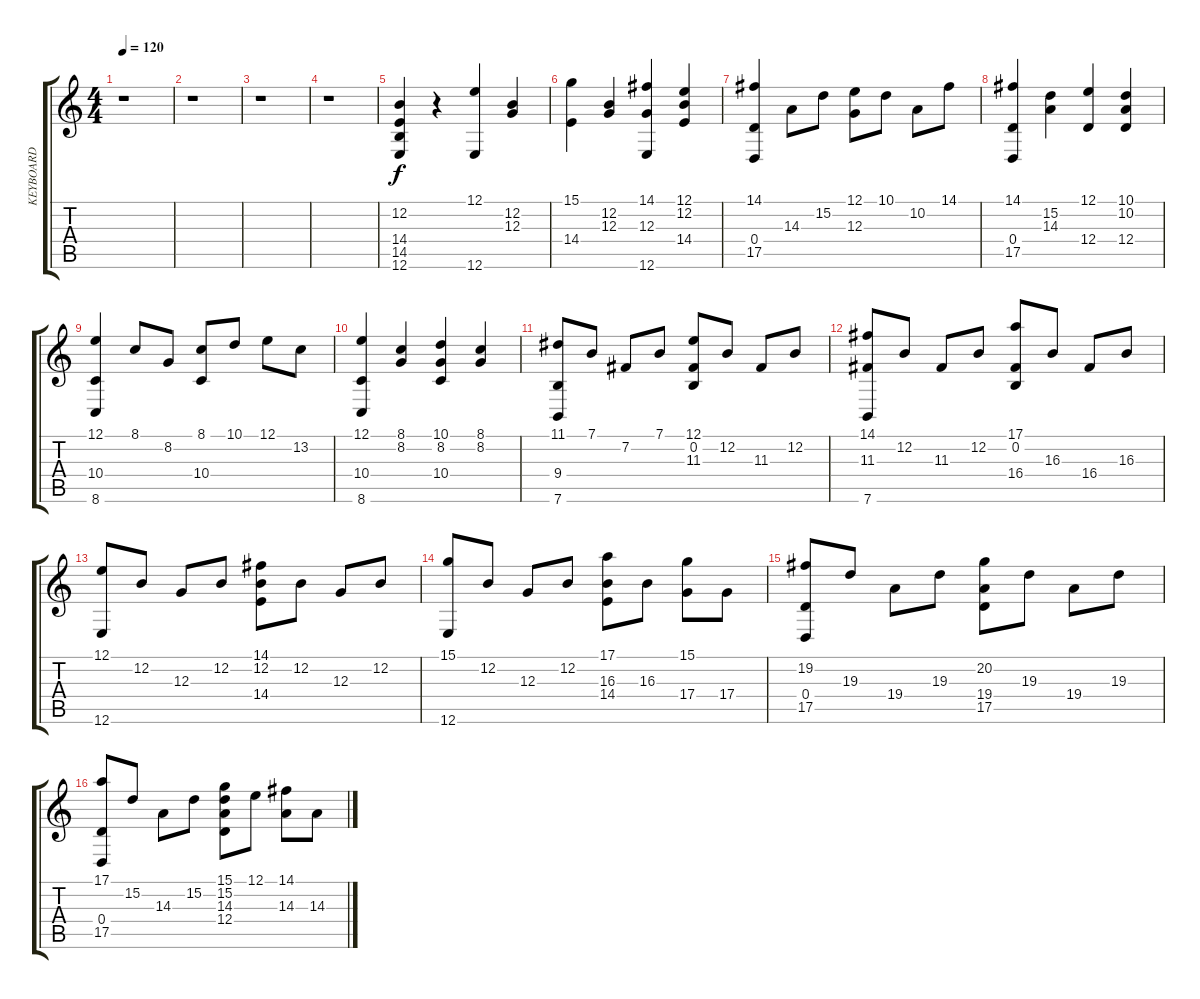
\track (" KEYBOARD" " KEYBOARD") {instrument harpsichord}
\staff {score tabs}
\tuning (E4 B3 G3 D3 A2 E2) {hide}
\ts (4 4)
\tempo 120
\clef g2
\ks c
r.1{dy f} |
r.1 |
r.1 |
r.1 |
(12.2 14.4 14.5 12.6).4 r.4 (12.1 12.6).4 (12.2 12.3).4 |
(15.1 14.4).4 (12.2 12.3).4 (14.1 12.3 12.6).4 (12.1 12.2 14.4).4 |
(14.1 0.4 17.5).4 14.3.8 15.2.8 (12.1 12.3).8 10.1.8 10.2.8 14.1.8 |
(14.1 0.4 17.5).4 (15.2 14.3).4 (12.1 12.4).4 (10.1 10.2 12.4).4 |
(12.1 10.4 8.6).4 8.1.8 8.2.8 (8.1 10.4).8 10.1.8 12.1.8 13.2.8 |
(12.1 10.4 8.6).4 (8.1 8.2).4 (10.1 8.2 10.4).4 (8.1 8.2).4 |
(11.1 9.4 7.6).8 7.1.8 7.2.8 7.1.8 (12.1 0.2 11.3).8 12.2.8 11.3.8 12.2.8 |
(14.1 11.3 7.6).8 12.2.8 11.3.8 12.2.8 (17.1 0.2 16.4).8 16.3.8 16.4.8 16.3.8 |
(12.1 12.6).8 12.2.8 12.3.8 12.2.8 (14.1 12.2 14.4).8 12.2.8 12.3.8 12.2.8 |
(15.1 12.6).8 12.2.8 12.3.8 12.2.8 (17.1 16.3 14.4).8 16.3.8 (15.1 17.4).8 17.4.8 |
(19.2 0.4 17.5).8 19.3.8 19.4.8 19.3.8 (20.2 19.4 17.5).8 19.3.8 19.4.8 19.3.8 |
(17.1 0.4 17.5).8 15.2.8 14.3.8 15.2.8 (15.1 15.2 14.3 12.4).8 12.1.8 (14.1 14.3).8 14.3.8
